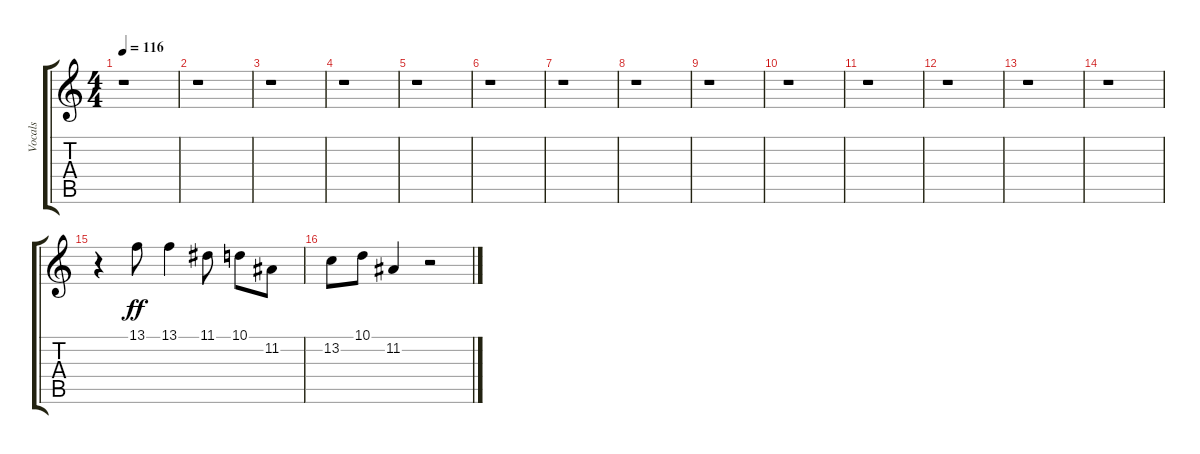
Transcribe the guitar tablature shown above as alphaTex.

\track ("Vocals" "Vocals") {instrument lead3calliope}
\staff {score tabs}
\tuning (E4 B3 G3 D3 A2 E2) {hide}
\ts (4 4)
\tempo 116
\clef g2
\ks c
r.1{dy ff} |
r.1 |
r.1 |
r.1 |
r.1 |
r.1 |
r.1 |
r.1 |
r.1 |
r.1 |
r.1 |
r.1 |
r.1 |
r.1 |
r.4 13.1.8 13.1.4 11.1.8 10.1.8 11.2.8 |
13.2.8 10.1.8 11.2.4 r.2
